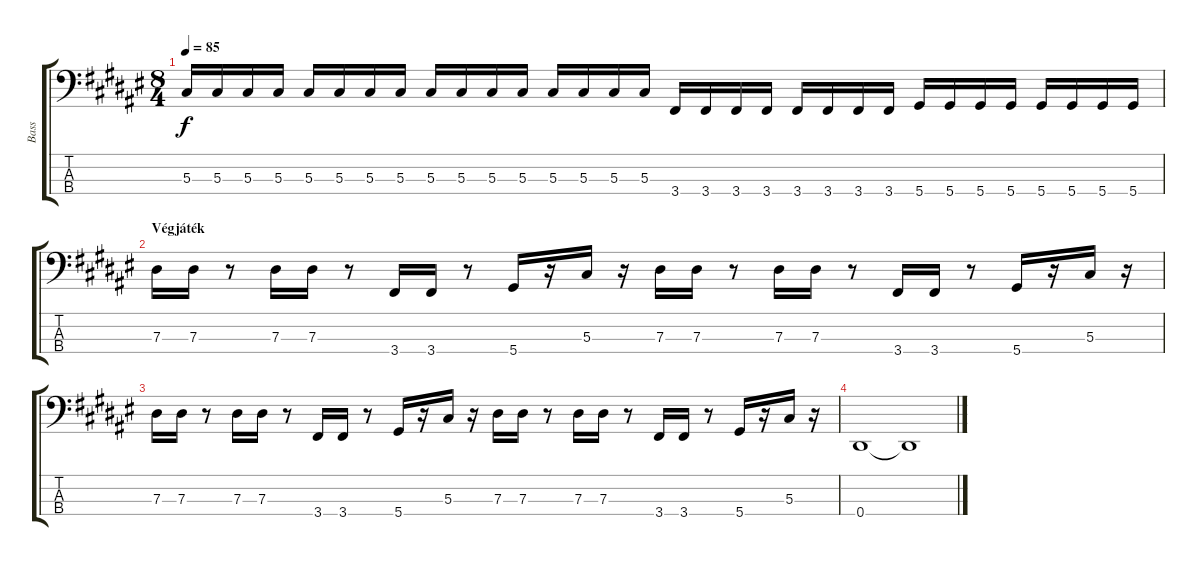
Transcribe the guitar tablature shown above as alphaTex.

\track ("Bass" "Bass") {instrument electricbassfinger}
\staff {score tabs}
\tuning (Gb2 Db2 Ab1 Eb1) {hide}
\ts (8 4)
\tempo 85
\clef f4
\ks d#minor
5.3.16{dy f} 5.3.16 5.3.16 5.3.16 5.3.16 5.3.16 5.3.16 5.3.16 5.3.16 5.3.16 5.3.16 5.3.16 5.3.16 5.3.16 5.3.16 5.3.16 3.4.16 3.4.16 3.4.16 3.4.16 3.4.16 3.4.16 3.4.16 3.4.16 5.4.16 5.4.16 5.4.16 5.4.16 5.4.16 5.4.16 5.4.16 5.4.16 |
\section ("" "Végjáték")
7.3.16 7.3.16 r.8 7.3.16 7.3.16 r.8 3.4.16 3.4.16 r.8 5.4.16 r.16 5.3.16 r.16 7.3.16 7.3.16 r.8 7.3.16 7.3.16 r.8 3.4.16 3.4.16 r.8 5.4.16 r.16 5.3.16 r.16 |
7.3.16 7.3.16 r.8 7.3.16 7.3.16 r.8 3.4.16 3.4.16 r.8 5.4.16 r.16 5.3.16 r.16 7.3.16 7.3.16 r.8 7.3.16 7.3.16 r.8 3.4.16 3.4.16 r.8 5.4.16 r.16 5.3.16 r.16 |
0.4.1 0.4{t}.1
